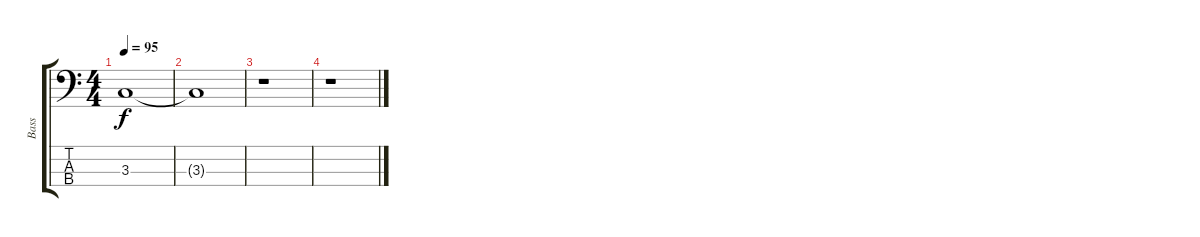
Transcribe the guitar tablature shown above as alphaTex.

\track ("Bass" "Bass") {instrument electricbasspick}
\staff {score tabs}
\tuning (G2 D2 A1 E1) {hide}
\ts (4 4)
\tempo 95
\clef f4
\ks c
3.3{t}.1{dy f} |
3.3{t}.1 |
r.1 |
r.1
